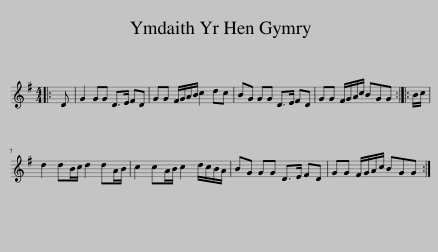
X:1
L:1/8
M:4/4
I:linebreak $
K:G
V:1 treble
V:1
|: D | G2 GG D>E FD | GG F/G/A/B/ c2 dc | BG GG D>E FD | GG F/G/A/c/ BGG :: %5
 B/c/ |$ d2 dB/c/ d2 dA/B/ | c2 cA/B/ c2 d/c/B/A/ | BG GG D>E FD | GG F/G/A/c/ BGG :| %10
